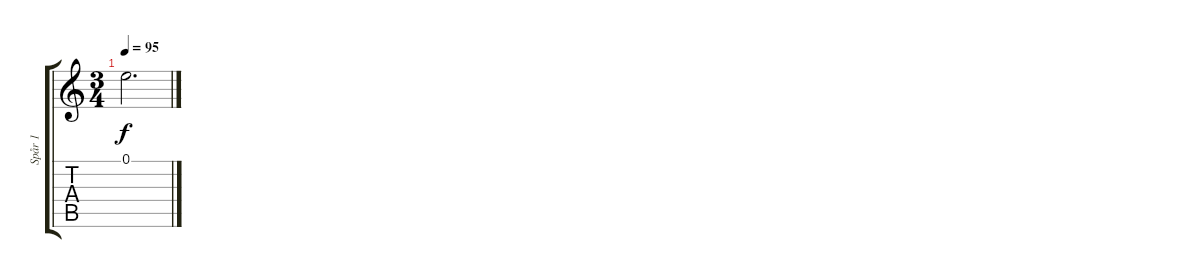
\track ("Spår 1" "Spår 1") {instrument overdrivenguitar}
\staff {score tabs}
\tuning (E4 B3 G3 D3 A2 E2) {hide}
\ts (3 4)
\tempo 95
\clef g2
\ks c
0.1.2{d dy f}
